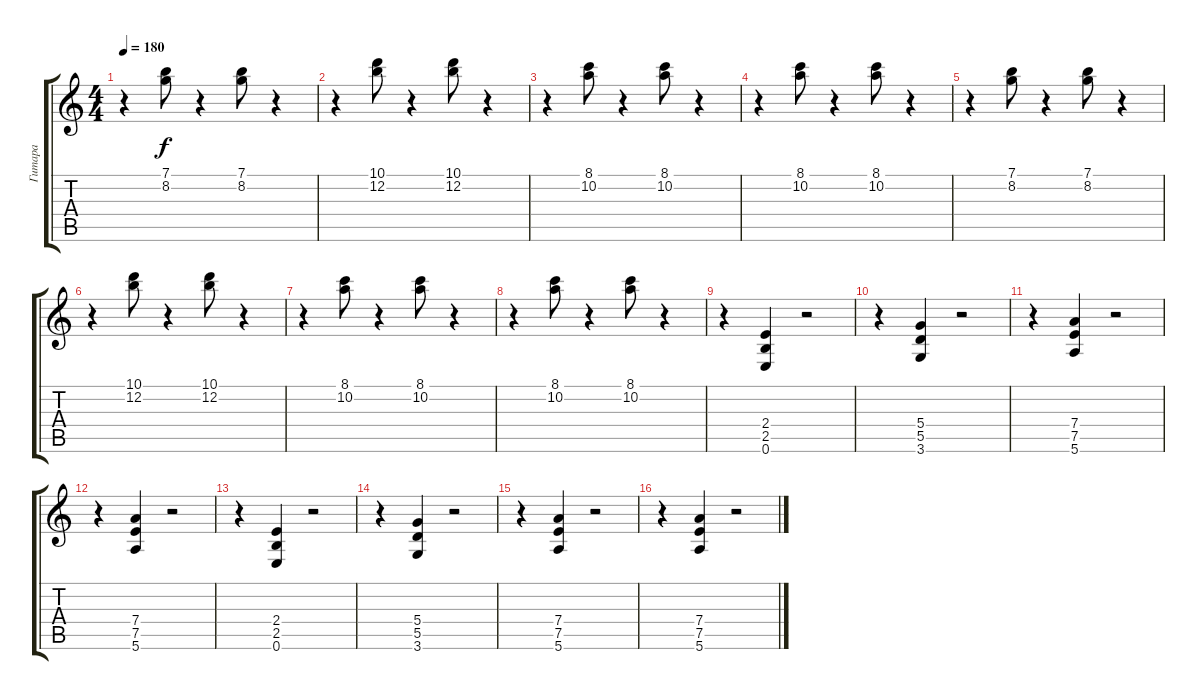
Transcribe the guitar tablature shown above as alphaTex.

\track ("Гитара" "Гитара") {instrument overdrivenguitar}
\staff {score tabs}
\tuning (E4 B3 G3 D3 A2 E2) {hide}
\ts (4 4)
\tempo 180
\clef g2
\ks c
r.4{dy f} (7.1 8.2).8{volume 9} r.4 (7.1 8.2).8 r.4 |
r.4 (10.1 12.2).8 r.4 (10.1 12.2).8 r.4 |
r.4 (8.1 10.2).8 r.4 (8.1 10.2).8 r.4 |
r.4 (8.1 10.2).8 r.4 (8.1 10.2).8 r.4 |
r.4 (7.1 8.2).8 r.4 (7.1 8.2).8 r.4 |
r.4 (10.1 12.2).8 r.4 (10.1 12.2).8 r.4 |
r.4 (8.1 10.2).8 r.4 (8.1 10.2).8 r.4 |
r.4 (8.1 10.2).8 r.4 (8.1 10.2).8 r.4 |
r.4 (2.4 2.5 0.6).4{volume 16} r.2 |
r.4 (5.4 5.5 3.6).4 r.2 |
r.4 (7.4 7.5 5.6).4 r.2 |
r.4 (7.4 7.5 5.6).4 r.2 |
r.4 (2.4 2.5 0.6).4 r.2 |
r.4 (5.4 5.5 3.6).4 r.2 |
r.4 (7.4 7.5 5.6).4 r.2 |
r.4 (7.4 7.5 5.6).4 r.2
